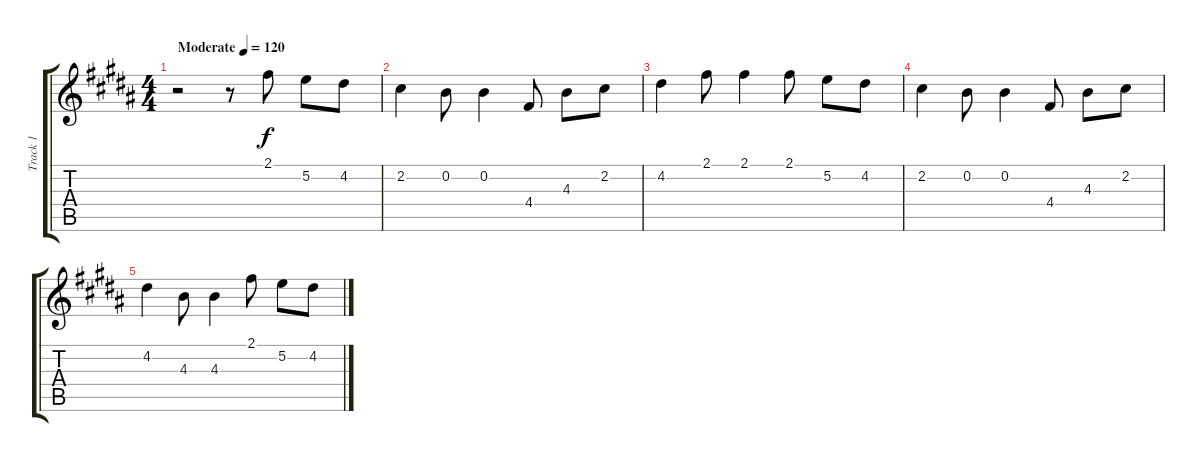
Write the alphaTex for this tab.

\track ("Track 1" "Track 1") {instrument acousticguitarsteel}
\staff {score tabs}
\tuning (E4 B3 G3 D3 A2 E2) {hide}
\ts (4 4)
\tempo (120 "Moderate")
\clef g2
\ks b
r.2{dy f instrument acousticguitarsteel} r.8 2.1.8 5.2.8 4.2.8 |
2.2.4 0.2.8 0.2.4 4.4.8 4.3.8 2.2.8 |
4.2.4 2.1.8 2.1.4 2.1.8 5.2.8 4.2.8 |
2.2.4 0.2.8 0.2.4 4.4.8 4.3.8 2.2.8 |
4.2.4 4.3.8 4.3.4 2.1.8 5.2.8 4.2.8
